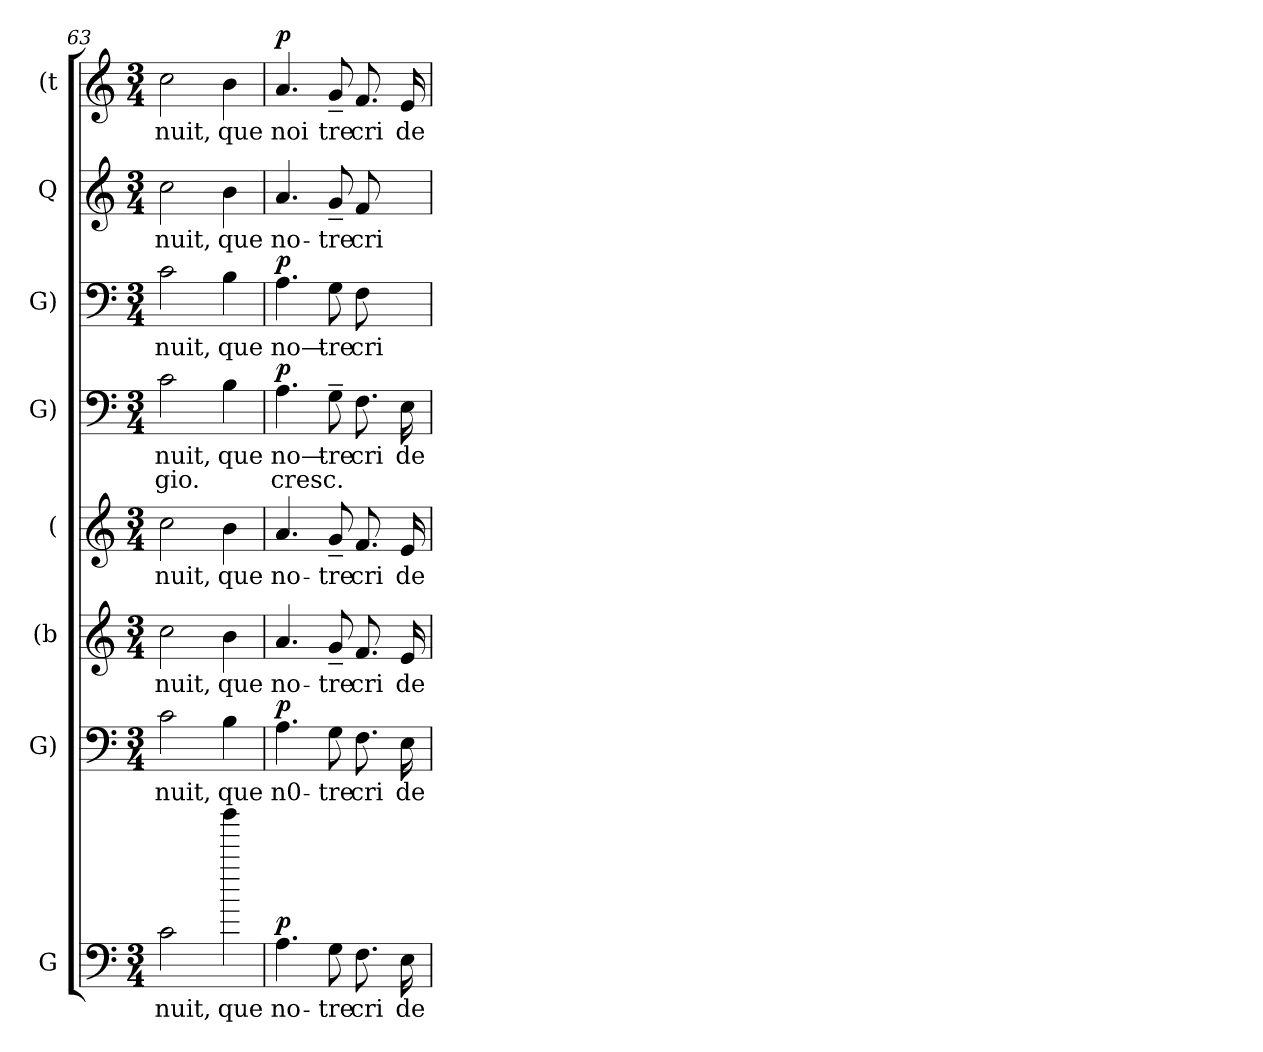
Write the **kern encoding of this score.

**kern	**text	**dynam	**kern	**text	**dynam	**kern	**text	**kern	**text	**kern	**text	**text	**dynam	**kern	**text	**dynam	**kern	**text	**kern	**text	**dynam
*part8	*part8	*part8	*part7	*part7	*part7	*part6	*part6	*part5	*part5	*part4	*part4	*part4	*part4	*part3	*part3	*part3	*part2	*part2	*part1	*part1	*part1
*staff8	*staff8	*staff8	*staff7	*staff7	*staff7	*staff6	*staff6	*staff5	*staff5	*staff4	*staff4	*staff4	*staff4	*staff3	*staff3	*staff3	*staff2	*staff2	*staff1	*staff1	*staff1
*I"G	*	*	*I"G)	*	*	*I"(b	*	*I"(	*	*I"G)	*	*	*	*I"G)	*	*	*I"Q	*	*I"(t	*	*
*clefF4	*	*	*clefF4	*	*	*clefG2	*	*clefG2	*	*clefF4	*	*	*	*clefF4	*	*	*clefG2	*	*clefG2	*	*
*k[]	*	*	*k[]	*	*	*k[]	*	*k[]	*	*k[]	*	*	*	*k[]	*	*	*k[]	*	*k[]	*	*
*M3/4	*	*	*M3/4	*	*	*M3/4	*	*M3/4	*	*M3/4	*	*	*	*M3/4	*	*	*M3/4	*	*M3/4	*	*
=63	=63	=63	=63	=63	=63	=63	=63	=63	=63	=63	=63	=63	=63	=63	=63	=63	=63	=63	=63	=63	=63
2ci\	nuit,	.	2ci\	nuit,	.	2cci\	nuit,	2cci\	nuit,	2ci\	nuit,	gio.	.	2ci\	nuit,	.	2cci\	nuit,	2cci\	nuit,	.
4ddddi\	que	.	4Bi\	que	.	4bi\	que	4bi\	que	4Bi\	que	.	.	4Bi\	que	.	4bi\	que	4bi\	que	.
=64	=64	=64	=64	=64	=64	=64	=64	=64	=64	=64	=64	=64	=64	=64	=64	=64	=64	=64	=64	=64	=64
!	!	!LO:DY:a	!	!	!LO:DY:a	!	!	!	!	!	!	!	!LO:DY:a	!	!	!LO:DY:a	!	!	!	!	!LO:DY:a
4.Ai\	no-	p	4.Ai\	n0-	p	4.ai/	no-	4.ai/	no-	4.Ai\	no—	cresc.	p	4.Ai\	no—	p	4.ai/	no-	4.ai/	noi	p
8Gi\	tre	.	8Gi\	tre	.	8g~>i/	tre	8g~>i/	tre	8G~>i\	tre	.	.	8Gi\	tre	.	8g~>i/	tre	8g~>i/	tre	.
8.Fi\	cri	.	8.Fi\	cri	.	8.fi/	cri	8.fi/	cri	8.Fi\	cri	.	.	8Fi\	cri	.	8fi/	cri	8.fi/	cri	.
.	.	.	.	.	.	.	.	.	.	.	.	.	.	8ryy	.	.	8ryy	.	.	.	.
16Ei\	de	.	16Ei\	de	.	16ei/	de	16ei/	de	16Ei\	de	.	.	.	.	.	.	.	16ei/	de	.
=	=	=	=	=	=	=	=	=	=	=	=	=	=	=	=	=	=	=	=	=	=
*-	*-	*-	*-	*-	*-	*-	*-	*-	*-	*-	*-	*-	*-	*-	*-	*-	*-	*-	*-	*-	*-
